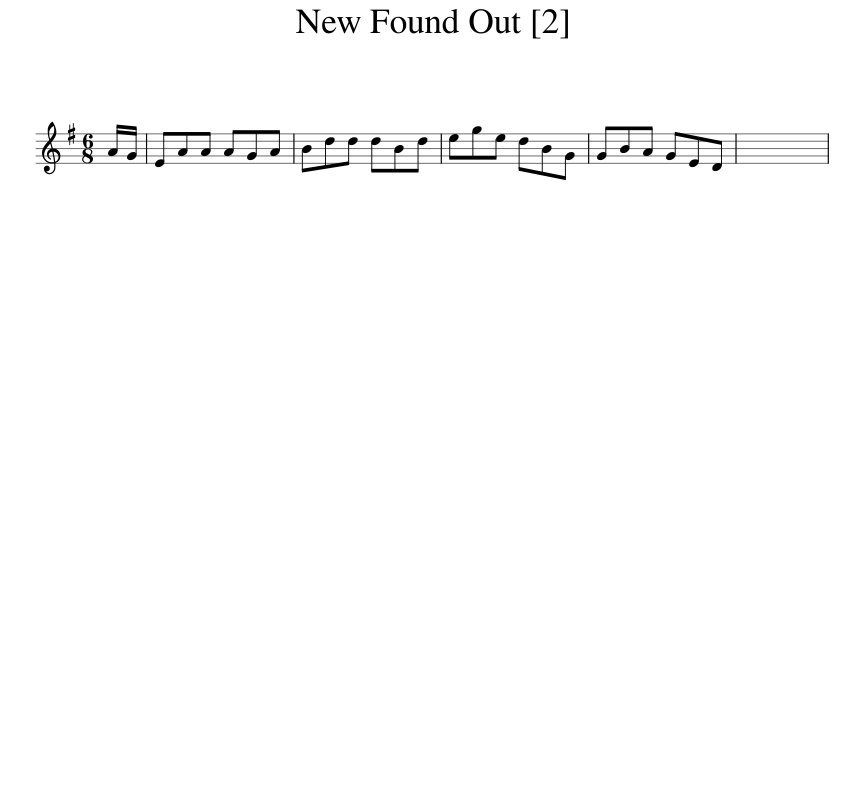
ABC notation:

X:1
L:1/8
M:6/8
I:linebreak $
K:G
V:1 treble
V:1
 A/G/ | EAA AGA | Bdd dBd | ege dBG | GBA GED | %5
 x6 | %6
